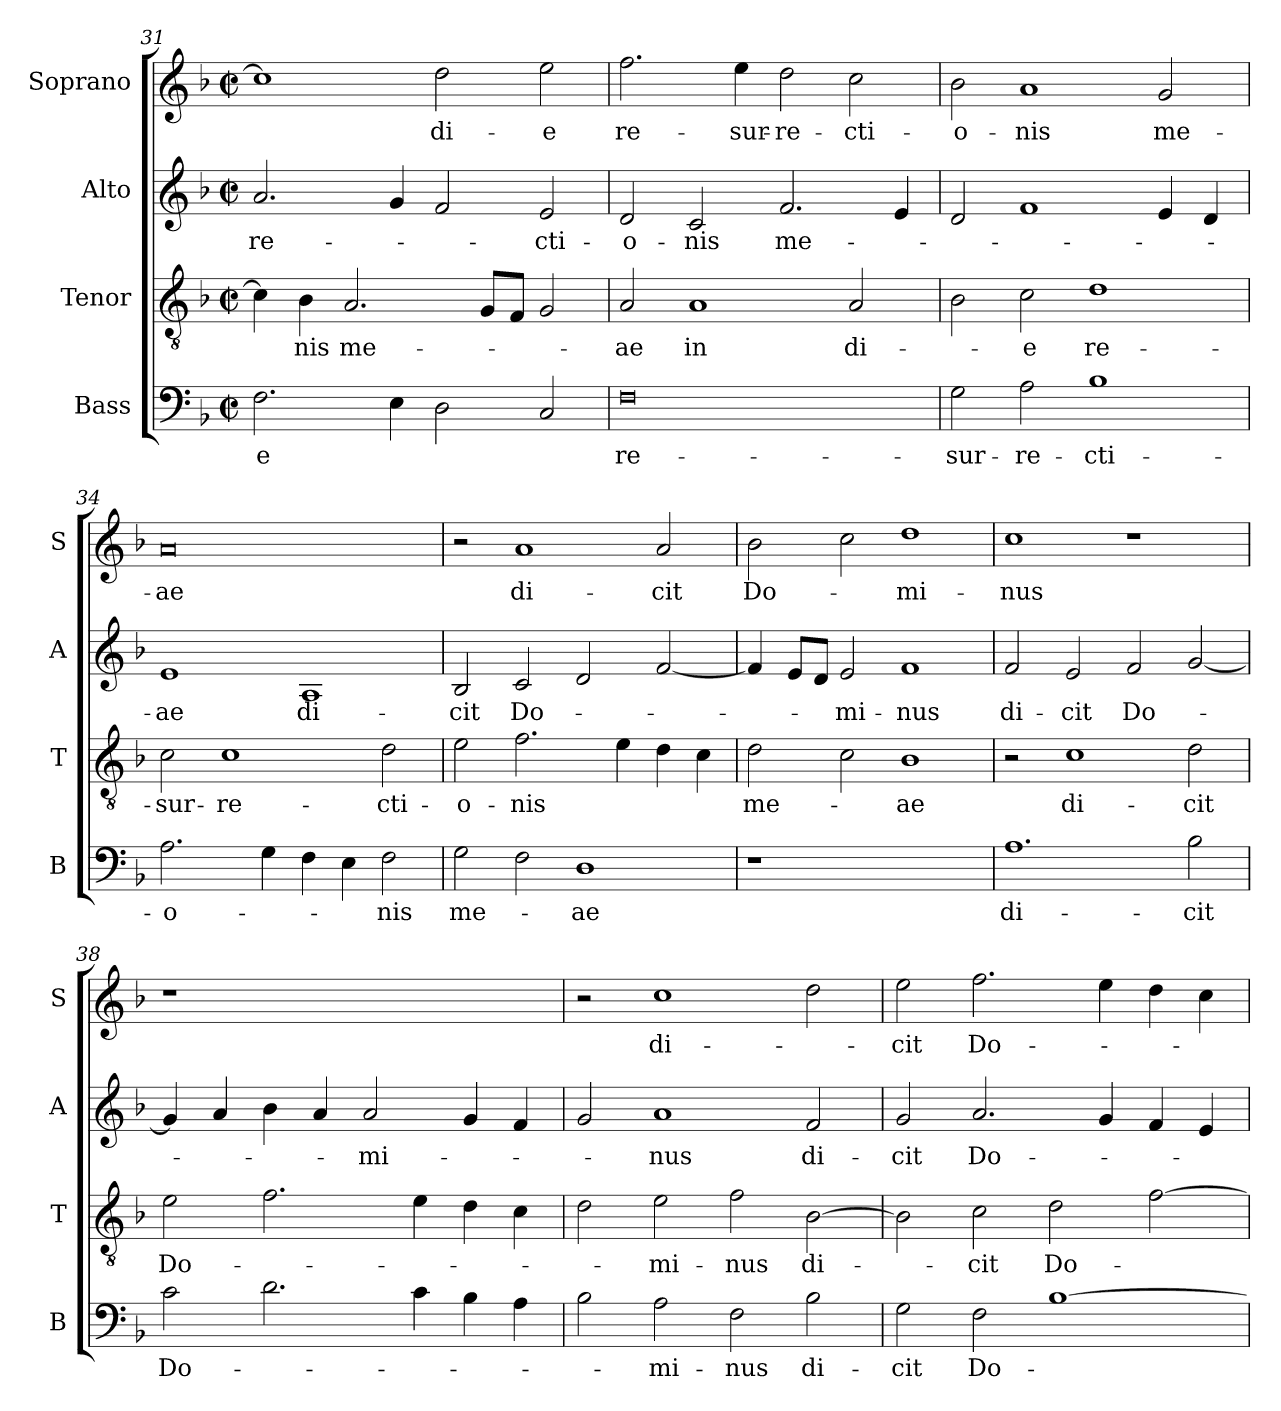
**kern	**text	**kern	**text	**kern	**text	**kern	**text
*part4	*part4	*part3	*part3	*part2	*part2	*part1	*part1
*staff4	*staff4	*staff3	*staff3	*staff2	*staff2	*staff1	*staff1
*I"Bass	*	*I"Tenor	*	*I"Alto	*	*I"Soprano	*
*I'B	*	*I'T	*	*I'A	*	*I'S	*
!!LO:PB:g=z
*clefF4	*	*clefGv2	*	*clefG2	*	*clefG2	*
*k[b-]	*	*k[b-]	*	*k[b-]	*	*k[b-]	*
*F:	*	*F:	*	*F:	*	*F:	*
*M2/2	*	*M2/2	*	*M2/2	*	*M2/2	*
*met(c|)	*	*met(c|)	*	*met(c|)	*	*met(c|)	*
=31	=31	=31	=31	=31	=31	=31	=31
!	!LO:LY:b	!	!	!	!LO:LY:b	!	!
2.F\	-e	4c\]	.	2.a/	-re-	1cc]	.
!	!	!	!LO:LY:b	!	!	!	!
.	.	4B-\	-nis	.	.	.	.
!	!	!	!LO:LY:b	!	!	!	!
.	.	2.A/	me-	.	.	.	.
4E\	.	.	.	4g/	.	.	.
!	!	!	!	!	!	!	!LO:LY:b
2D\	.	.	.	2f/	.	2dd\	di-
.	.	8G/L	.	.	.	.	.
.	.	8F/J	.	.	.	.	.
!	!	!	!	!	!LO:LY:b	!	!LO:LY:b
2C/	.	2G/	.	2e/	-cti-	2ee\	-e
=32	=32	=32	=32	=32	=32	=32	=32
!	!LO:LY:b	!	!LO:LY:b	!	!LO:LY:b	!	!LO:LY:b
0F	re-	2A/	-ae	2d/	-o-	2.ff\	re-
!	!	!	!LO:LY:b	!	!LO:LY:b	!	!
.	.	1A	in	2c/	-nis	.	.
!	!	!	!	!	!	!	!LO:LY:b
.	.	.	.	.	.	4ee\	-sur-
!	!	!	!	!	!LO:LY:b	!	!LO:LY:b
.	.	.	.	2.f/	me-	2dd\	-re-
!	!	!	!LO:LY:b	!	!	!	!LO:LY:b
.	.	2A/	di-	.	.	2cc\	-cti-
.	.	.	.	4e/	.	.	.
=33	=33	=33	=33	=33	=33	=33	=33
!	!LO:LY:b	!	!	!	!	!	!LO:LY:b
2G\	-sur-	2B-\	.	2d/	.	2b-\	-o-
!	!LO:LY:b	!	!LO:LY:b	!	!	!	!LO:LY:b
2A\	-re-	2c\	-e	1f	.	1a	-nis
!	!LO:LY:b	!	!LO:LY:b	!	!	!	!
1B-	-cti-	1d	re-	.	.	.	.
!	!	!	!	!	!	!	!LO:LY:b
.	.	.	.	4e/	.	2g/	me-
.	.	.	.	4d/	.	.	.
=34	=34	=34	=34	=34	=34	=34	=34
!	!LO:LY:b	!	!LO:LY:b	!	!LO:LY:b	!	!LO:LY:b
2.A\	-o-	2c\	-sur-	1e	-ae	0a	-ae
!	!	!	!LO:LY:b	!	!	!	!
.	.	1c	-re-	.	.	.	.
4G\	.	.	.	.	.	.	.
!	!	!	!	!	!LO:LY:b	!	!
4F\	.	.	.	1A	di-	.	.
4E\	.	.	.	.	.	.	.
!	!LO:LY:b	!	!LO:LY:b	!	!	!	!
2F\	-nis	2d\	-cti-	.	.	.	.
=35	=35	=35	=35	=35	=35	=35	=35
!	!LO:LY:b	!	!LO:LY:b	!	!LO:LY:b	!	!
2G\	me-	2e\	-o-	2B-/	-cit	2r	.
!	!	!	!LO:LY:b	!	!LO:LY:b	!	!LO:LY:b
2F\	.	2.f\	-nis	2c/	Do-	1a	di-
!	!LO:LY:b	!	!	!	!	!	!
1D	-ae	.	.	2d/	.	.	.
.	.	4e\	.	.	.	.	.
!	!	!	!	!	!	!	!LO:LY:b
.	.	4d\	.	[2f/	.	2a/	-cit
.	.	4c\	.	.	.	.	.
!!LO:LB:g=z
=36	=36	=36	=36	=36	=36	=36	=36
!	!	!	!LO:LY:b	!	!	!	!LO:LY:b
1r	.	2d\	me-	4f/]	.	2b-\	Do-
.	.	.	.	8e/L	.	.	.
.	.	.	.	8d/J	.	.	.
!	!	!	!	!	!LO:LY:b	!	!
.	.	2c\	.	2e/	-mi-	2cc\	.
!	!	!	!LO:LY:b	!	!LO:LY:b	!	!LO:LY:b
1ryy	.	1B-	-ae	1f	-nus	1dd	-mi-
=37	=37	=37	=37	=37	=37	=37	=37
!	!LO:LY:b	!	!	!	!LO:LY:b	!	!LO:LY:b
1.A	di-	2r	.	2f/	di-	1cc	-nus
!	!	!	!LO:LY:b	!	!LO:LY:b	!	!
.	.	1c	di-	2e/	-cit	.	.
!	!	!	!	!	!LO:LY:b	!	!
.	.	.	.	2f/	Do-	1r	.
!	!LO:LY:b	!	!LO:LY:b	!	!	!	!
2B-\	-cit	2d\	-cit	[2g/	.	.	.
=38	=38	=38	=38	=38	=38	=38	=38
!	!LO:LY:b	!	!LO:LY:b	!	!	!	!
2c\	Do-	2e\	Do-	4g/]	.	1r	.
.	.	.	.	4a/	.	.	.
2.d\	.	2.f\	.	4b-\	.	.	.
.	.	.	.	4a/	.	.	.
!	!	!	!	!	!LO:LY:b	!	!
.	.	.	.	2a/	-mi-	1ryy	.
4c\	.	4e\	.	.	.	.	.
4B-\	.	4d\	.	4g/	.	.	.
4A\	.	4c\	.	4f/	.	.	.
=39	=39	=39	=39	=39	=39	=39	=39
2B-\	.	2d\	.	2g/	.	2r	.
!	!LO:LY:b	!	!LO:LY:b	!	!LO:LY:b	!	!LO:LY:b
2A\	-mi-	2e\	-mi-	1a	-nus	1cc	di-
!	!LO:LY:b	!	!LO:LY:b	!	!	!	!
2F\	-nus	2f\	-nus	.	.	.	.
!	!LO:LY:b	!	!LO:LY:b	!	!LO:LY:b	!	!
2B-\	di-	[2B-\	di-	2f/	di-	2dd\	.
=40	=40	=40	=40	=40	=40	=40	=40
!	!LO:LY:b	!	!	!	!LO:LY:b	!	!LO:LY:b
2G\	-cit	2B-\]	.	2g/	-cit	2ee\	-cit
!	!LO:LY:b	!	!LO:LY:b	!	!LO:LY:b	!	!LO:LY:b
2F\	Do-	2c\	-cit	2.a/	Do-	2.ff\	Do-
!	!	!	!LO:LY:b	!	!	!	!
[1B-	.	2d\	Do-	.	.	.	.
.	.	.	.	4g/	.	4ee\	.
.	.	[2f\	.	4f/	.	4dd\	.
.	.	.	.	4e/	.	4cc\	.
=	=	=	=	=	=	=	=
*-	*-	*-	*-	*-	*-	*-	*-
